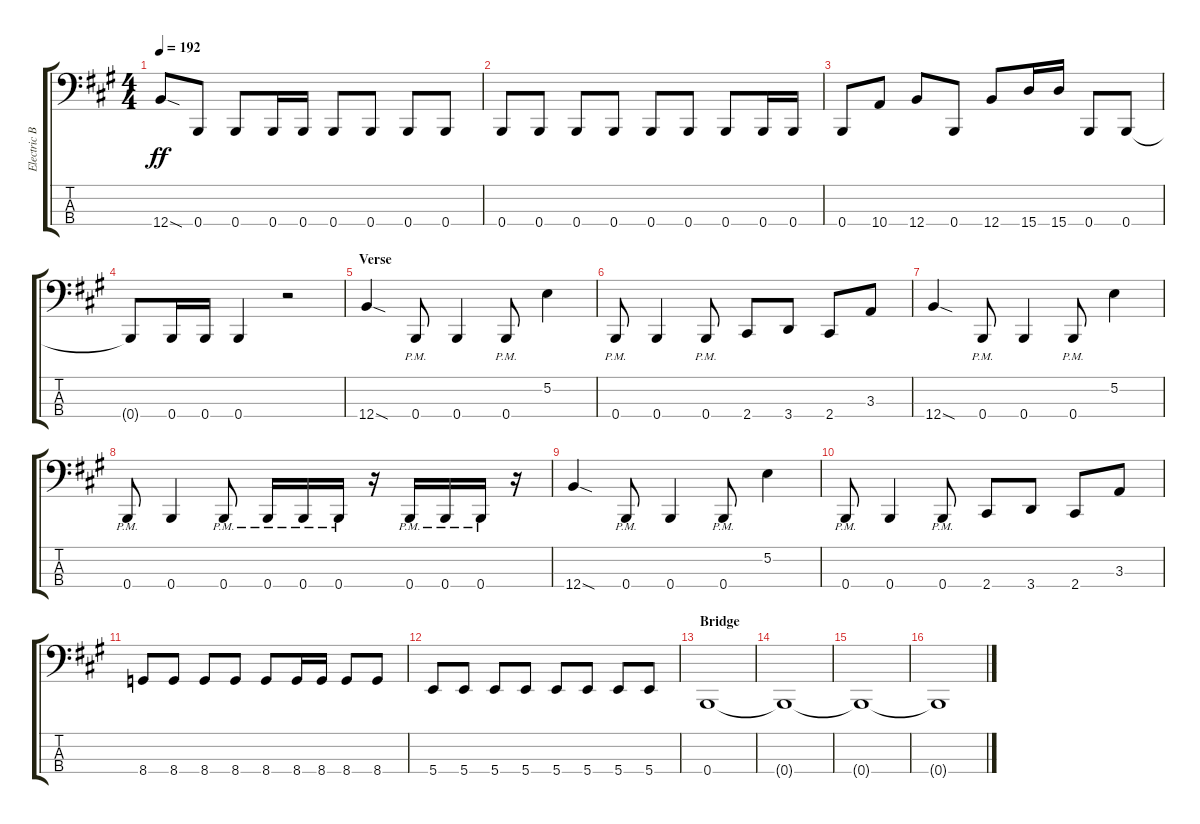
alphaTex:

\track ("Electric Bass" "Electric B") {instrument electricbassfinger}
\staff {score tabs}
\tuning (E2 B1 Gb1 B0) {hide}
\ts (4 4)
\tempo 192
\clef f4
\ks a
12.4{sod}.8{dy ff} 0.4.8 0.4.8 0.4.16 0.4.16 0.4.8 0.4.8 0.4.8 0.4.8 |
0.4.8 0.4.8 0.4.8 0.4.8 0.4.8 0.4.8 0.4.8 0.4.16 0.4.16 |
0.4.8 10.4.8 12.4.8 0.4.8 12.4.8 15.4.16 15.4.16 0.4.8 0.4.8 |
0.4{t}.8 0.4.16 0.4.16 0.4.4 r.2 |
\section ("" "Verse")
12.4{sod}.4 0.4{pm}.8 0.4.4 0.4{pm}.8 5.2.4 |
0.4{pm}.8 0.4.4 0.4{pm}.8 2.4.8 3.4.8 2.4.8 3.3.8 |
12.4{sod}.4 0.4{pm}.8 0.4.4 0.4{pm}.8 5.2.4 |
0.4{pm}.8 0.4.4 0.4{pm}.8 0.4{pm}.16 0.4{pm}.16 0.4{pm}.16 r.16 0.4{pm}.16 0.4{pm}.16 0.4{pm}.16 r.16 |
12.4{sod}.4 0.4{pm}.8 0.4.4 0.4{pm}.8 5.2.4 |
0.4{pm}.8 0.4.4 0.4{pm}.8 2.4.8 3.4.8 2.4.8 3.3.8 |
8.4.8 8.4.8 8.4.8 8.4.8 8.4.8 8.4.16 8.4.16 8.4.8 8.4.8 |
5.4.8 5.4.8 5.4.8 5.4.8 5.4.8 5.4.8 5.4.8 5.4.8 |
\section ("" "Bridge")
0.4.1 |
0.4{t}.1 |
0.4{t}.1 |
0.4{t}.1
